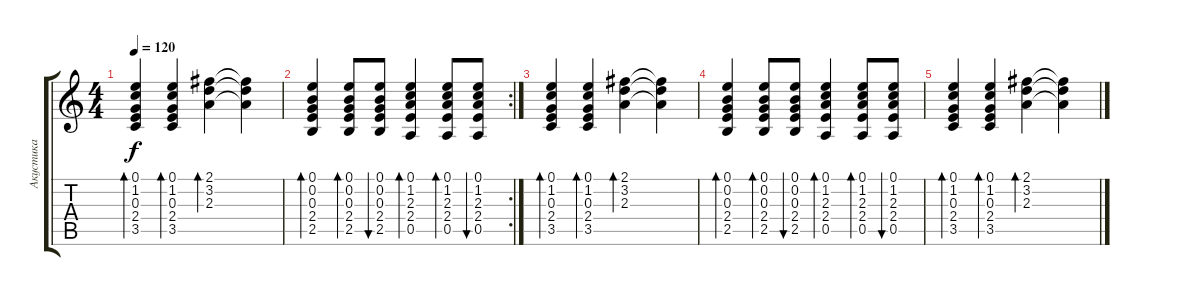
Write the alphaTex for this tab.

\track ("Акустика" "Акустика") {instrument acousticguitarsteel}
\staff {score tabs}
\tuning (E4 B3 G3 D3 A2 E2) {hide}
\ts (4 4)
\tempo 120
\clef g2
\ks c
(0.1 1.2 0.3 2.4 3.5).4{bd 120 dy f} (0.1 1.2 0.3 2.4 3.5).4{bd 120} (2.1 3.2 2.3).4{bd 120} (2.1{t} 3.2{t} 2.3{t}).4 |
\rc 2
(0.1 0.2 0.3 2.4 2.5).4{bd 120} (0.1 0.2 0.3 2.4 2.5).8{bd 120} (0.1 0.2 0.3 2.4 2.5).8{bu 120} (0.1 1.2 2.3 2.4 0.5).4{bd 120} (0.1 1.2 2.3 2.4 0.5).8{bd 120} (0.1 1.2 2.3 2.4 0.5).8{bu 120} |
(0.1 1.2 0.3 2.4 3.5).4{bd 120} (0.1 1.2 0.3 2.4 3.5).4{bd 120} (2.1 3.2 2.3).4{bd 120} (2.1{t} 3.2{t} 2.3{t}).4 |
(0.1 0.2 0.3 2.4 2.5).4{bd 120} (0.1 0.2 0.3 2.4 2.5).8{bd 120} (0.1 0.2 0.3 2.4 2.5).8{bu 120} (0.1 1.2 2.3 2.4 0.5).4{bd 120} (0.1 1.2 2.3 2.4 0.5).8{bd 120} (0.1 1.2 2.3 2.4 0.5).8{bu 120} |
(0.1 1.2 0.3 2.4 3.5).4{bd 120} (0.1 1.2 0.3 2.4 3.5).4{bd 120} (2.1 3.2 2.3).4{bd 120} (2.1{t} 3.2{t} 2.3{t}).4
